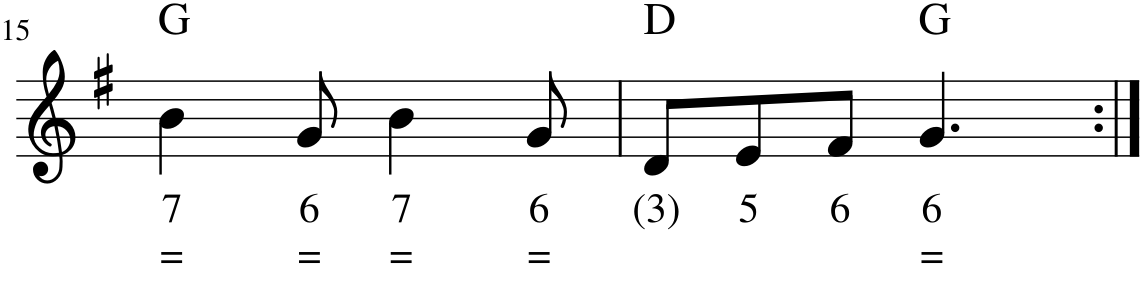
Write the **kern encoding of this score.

**kern	**text	**text	**kern	**text	**text	**harte
*part2	*part2	*part2	*part1	*part1	*part1	*part1
*staff2	*staff2	*staff2	*staff1	*staff1	*staff1	*
*I"Stem	*	*	*I"Stem	*	*	*
!!LO:PB:g=z
*clefG2	*	*	*clefG2	*	*	*
*k[f#]	*	*	*k[f#]	*	*	*
*M6/8	*	*	*M6/8	*	*	*
=15	=15	=15	=15	=15	=15	=15
!	!	!	!	!LO:LY:b	!LO:LY:b	!
4g'	6	=	4b\	7	=	G:maj
!	!	!	!	!LO:LY:b	!LO:LY:b	!
8dd	8	=	8g/	6	=	.
!	!	!	!	!LO:LY:b	!LO:LY:b	!
4g'	6	=	4b\	7	=	.
!	!	!	!	!LO:LY:b	!LO:LY:b	!
8dd	8	=	8g/	6	=	.
=16	=16	=16	=16	=16	=16	=16
!	!	!	!	!LO:LY:b	!	!
4g'	(5)	.	8d/L	(3)	.	D:maj
!	!	!	!	!LO:LY:b	!	!
.	.	.	8e/	5	.	.
!	!	!	!	!LO:LY:b	!	!
8d	(3)	.	8f#/J	6	.	.
!	!	!	!	!LO:LY:b	!LO:LY:b	!
4g'	6	=	4.g/	6	=	G:maj
8g	6	=	.	.	.	.
=:|!	=:|!	=:|!	=:|!	=:|!	=:|!	=:|!
*-	*-	*-	*-	*-	*-	*-
